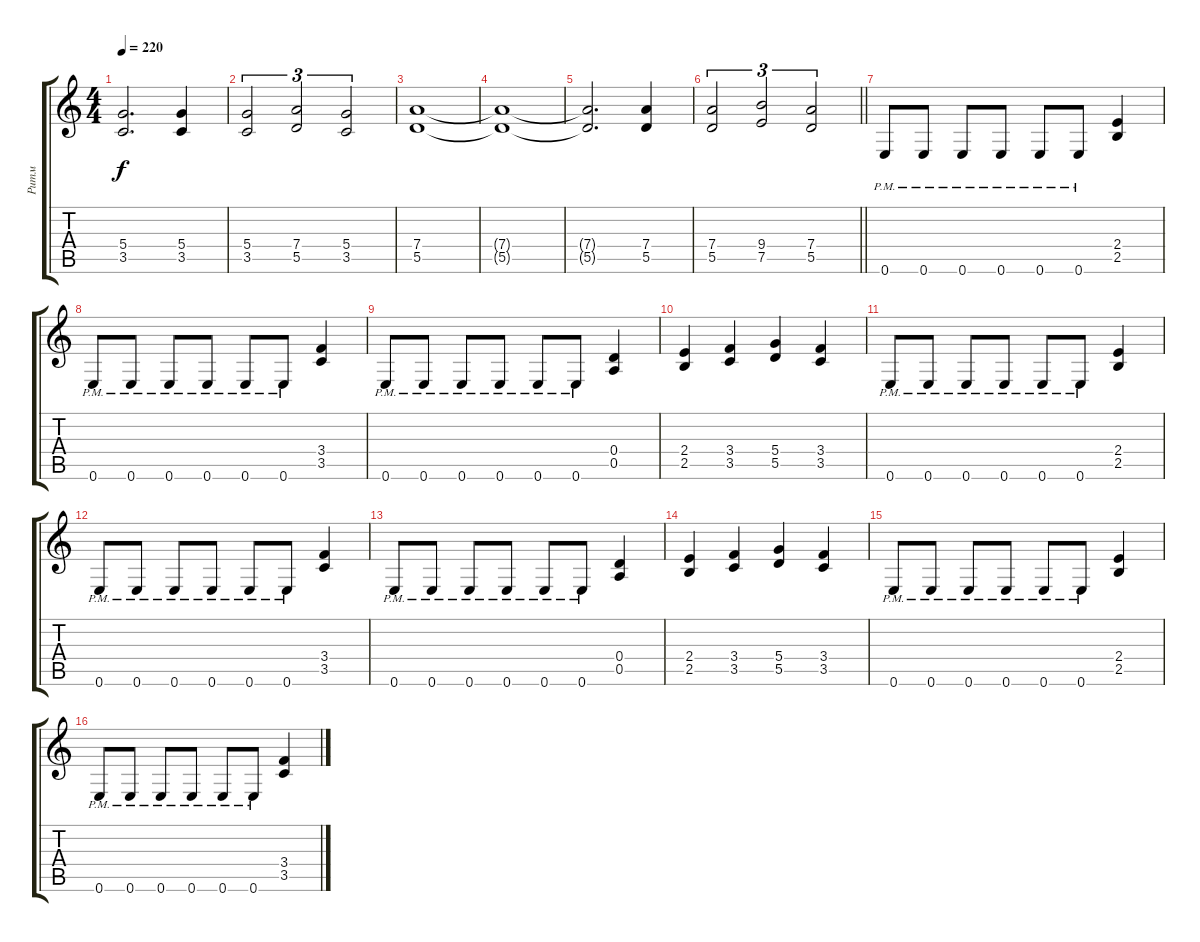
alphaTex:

\track ("Ритм" "Ритм") {instrument distortionguitar}
\staff {score tabs}
\tuning (E4 B3 G3 D3 A2 E2) {hide}
\ts (4 4)
\tempo 220
\clef g2
\ks c
(5.4{t} 3.5{t}).2{d dy f} (5.4 3.5).4 |
(5.4 3.5).2{tu (3 2)} (7.4 5.5).2{tu (3 2)} (5.4 3.5).2{tu (3 2)} |
(7.4 5.5).1 |
(7.4{t} 5.5{t}).1 |
(7.4{t} 5.5{t}).2{d} (7.4 5.5).4 |
\barLineRight lightlight
(7.4 5.5).2{tu (3 2)} (9.4 7.5).2{tu (3 2)} (7.4 5.5).2{tu (3 2)} |
0.6{pm}.8 0.6{pm}.8 0.6{pm}.8 0.6{pm}.8 0.6{pm}.8 0.6{pm}.8 (2.4 2.5).4 |
0.6{pm}.8 0.6{pm}.8 0.6{pm}.8 0.6{pm}.8 0.6{pm}.8 0.6{pm}.8 (3.4 3.5).4 |
0.6{pm}.8 0.6{pm}.8 0.6{pm}.8 0.6{pm}.8 0.6{pm}.8 0.6{pm}.8 (0.4 0.5).4 |
(2.4 2.5).4 (3.4 3.5).4 (5.4 5.5).4 (3.4 3.5).4 |
0.6{pm}.8 0.6{pm}.8 0.6{pm}.8 0.6{pm}.8 0.6{pm}.8 0.6{pm}.8 (2.4 2.5).4 |
0.6{pm}.8 0.6{pm}.8 0.6{pm}.8 0.6{pm}.8 0.6{pm}.8 0.6{pm}.8 (3.4 3.5).4 |
0.6{pm}.8 0.6{pm}.8 0.6{pm}.8 0.6{pm}.8 0.6{pm}.8 0.6{pm}.8 (0.4 0.5).4 |
(2.4 2.5).4 (3.4 3.5).4 (5.4 5.5).4 (3.4 3.5).4 |
0.6{pm}.8 0.6{pm}.8 0.6{pm}.8 0.6{pm}.8 0.6{pm}.8 0.6{pm}.8 (2.4 2.5).4 |
0.6{pm}.8 0.6{pm}.8 0.6{pm}.8 0.6{pm}.8 0.6{pm}.8 0.6{pm}.8 (3.4 3.5).4
